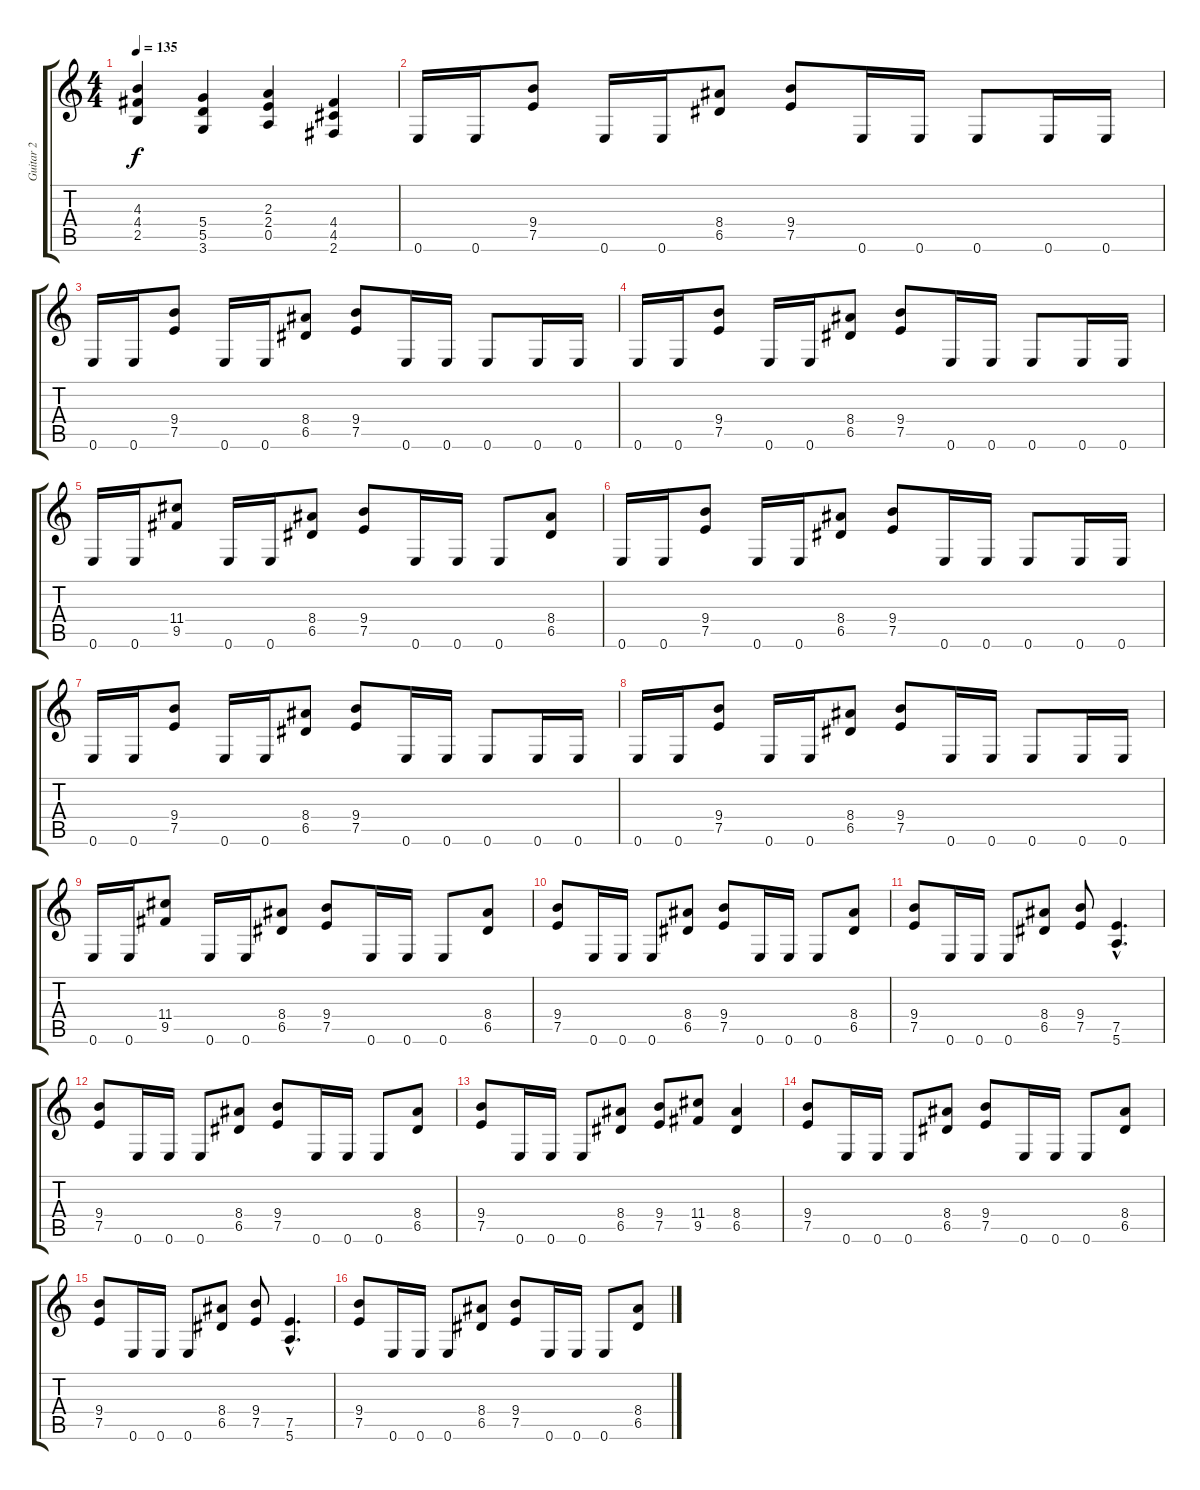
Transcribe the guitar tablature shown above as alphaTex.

\track ("Guitar 2" "Guitar 2") {instrument distortionguitar}
\staff {score tabs}
\tuning (E4 B3 G3 D3 A2 E2) {hide}
\ts (4 4)
\tempo 135
\clef g2
\ks c
(4.3 4.4 2.5).4{dy f} (5.4 5.5 3.6).4 (2.3 2.4 0.5).4 (4.4 4.5 2.6).4 |
0.6.16 0.6.16 (9.4 7.5).8 0.6.16 0.6.16 (8.4 6.5).8 (9.4 7.5).8 0.6.16 0.6.16 0.6.8 0.6.16 0.6.16 |
0.6.16 0.6.16 (9.4 7.5).8 0.6.16 0.6.16 (8.4 6.5).8 (9.4 7.5).8 0.6.16 0.6.16 0.6.8 0.6.16 0.6.16 |
0.6.16 0.6.16 (9.4 7.5).8 0.6.16 0.6.16 (8.4 6.5).8 (9.4 7.5).8 0.6.16 0.6.16 0.6.8 0.6.16 0.6.16 |
0.6.16 0.6.16 (11.4 9.5).8 0.6.16 0.6.16 (8.4 6.5).8 (9.4 7.5).8 0.6.16 0.6.16 0.6.8 (8.4 6.5).8 |
0.6.16 0.6.16 (9.4 7.5).8 0.6.16 0.6.16 (8.4 6.5).8 (9.4 7.5).8 0.6.16 0.6.16 0.6.8 0.6.16 0.6.16 |
0.6.16 0.6.16 (9.4 7.5).8 0.6.16 0.6.16 (8.4 6.5).8 (9.4 7.5).8 0.6.16 0.6.16 0.6.8 0.6.16 0.6.16 |
0.6.16 0.6.16 (9.4 7.5).8 0.6.16 0.6.16 (8.4 6.5).8 (9.4 7.5).8 0.6.16 0.6.16 0.6.8 0.6.16 0.6.16 |
0.6.16 0.6.16 (11.4 9.5).8 0.6.16 0.6.16 (8.4 6.5).8 (9.4 7.5).8 0.6.16 0.6.16 0.6.8 (8.4 6.5).8 |
(9.4 7.5).8 0.6.16 0.6.16 0.6.8 (8.4 6.5).8 (9.4 7.5).8 0.6.16 0.6.16 0.6.8 (8.4 6.5).8 |
(9.4 7.5).8 0.6.16 0.6.16 0.6.8 (8.4 6.5).8 (9.4 7.5).8 (7.5{hac} 5.6{hac}).4{d} |
(9.4 7.5).8 0.6.16 0.6.16 0.6.8 (8.4 6.5).8 (9.4 7.5).8 0.6.16 0.6.16 0.6.8 (8.4 6.5).8 |
(9.4 7.5).8 0.6.16 0.6.16 0.6.8 (8.4 6.5).8 (9.4 7.5).8 (11.4 9.5).8 (8.4 6.5).4 |
(9.4 7.5).8 0.6.16 0.6.16 0.6.8 (8.4 6.5).8 (9.4 7.5).8 0.6.16 0.6.16 0.6.8 (8.4 6.5).8 |
(9.4 7.5).8 0.6.16 0.6.16 0.6.8 (8.4 6.5).8 (9.4 7.5).8 (7.5{hac} 5.6{hac}).4{d} |
(9.4 7.5).8 0.6.16 0.6.16 0.6.8 (8.4 6.5).8 (9.4 7.5).8 0.6.16 0.6.16 0.6.8 (8.4 6.5).8
